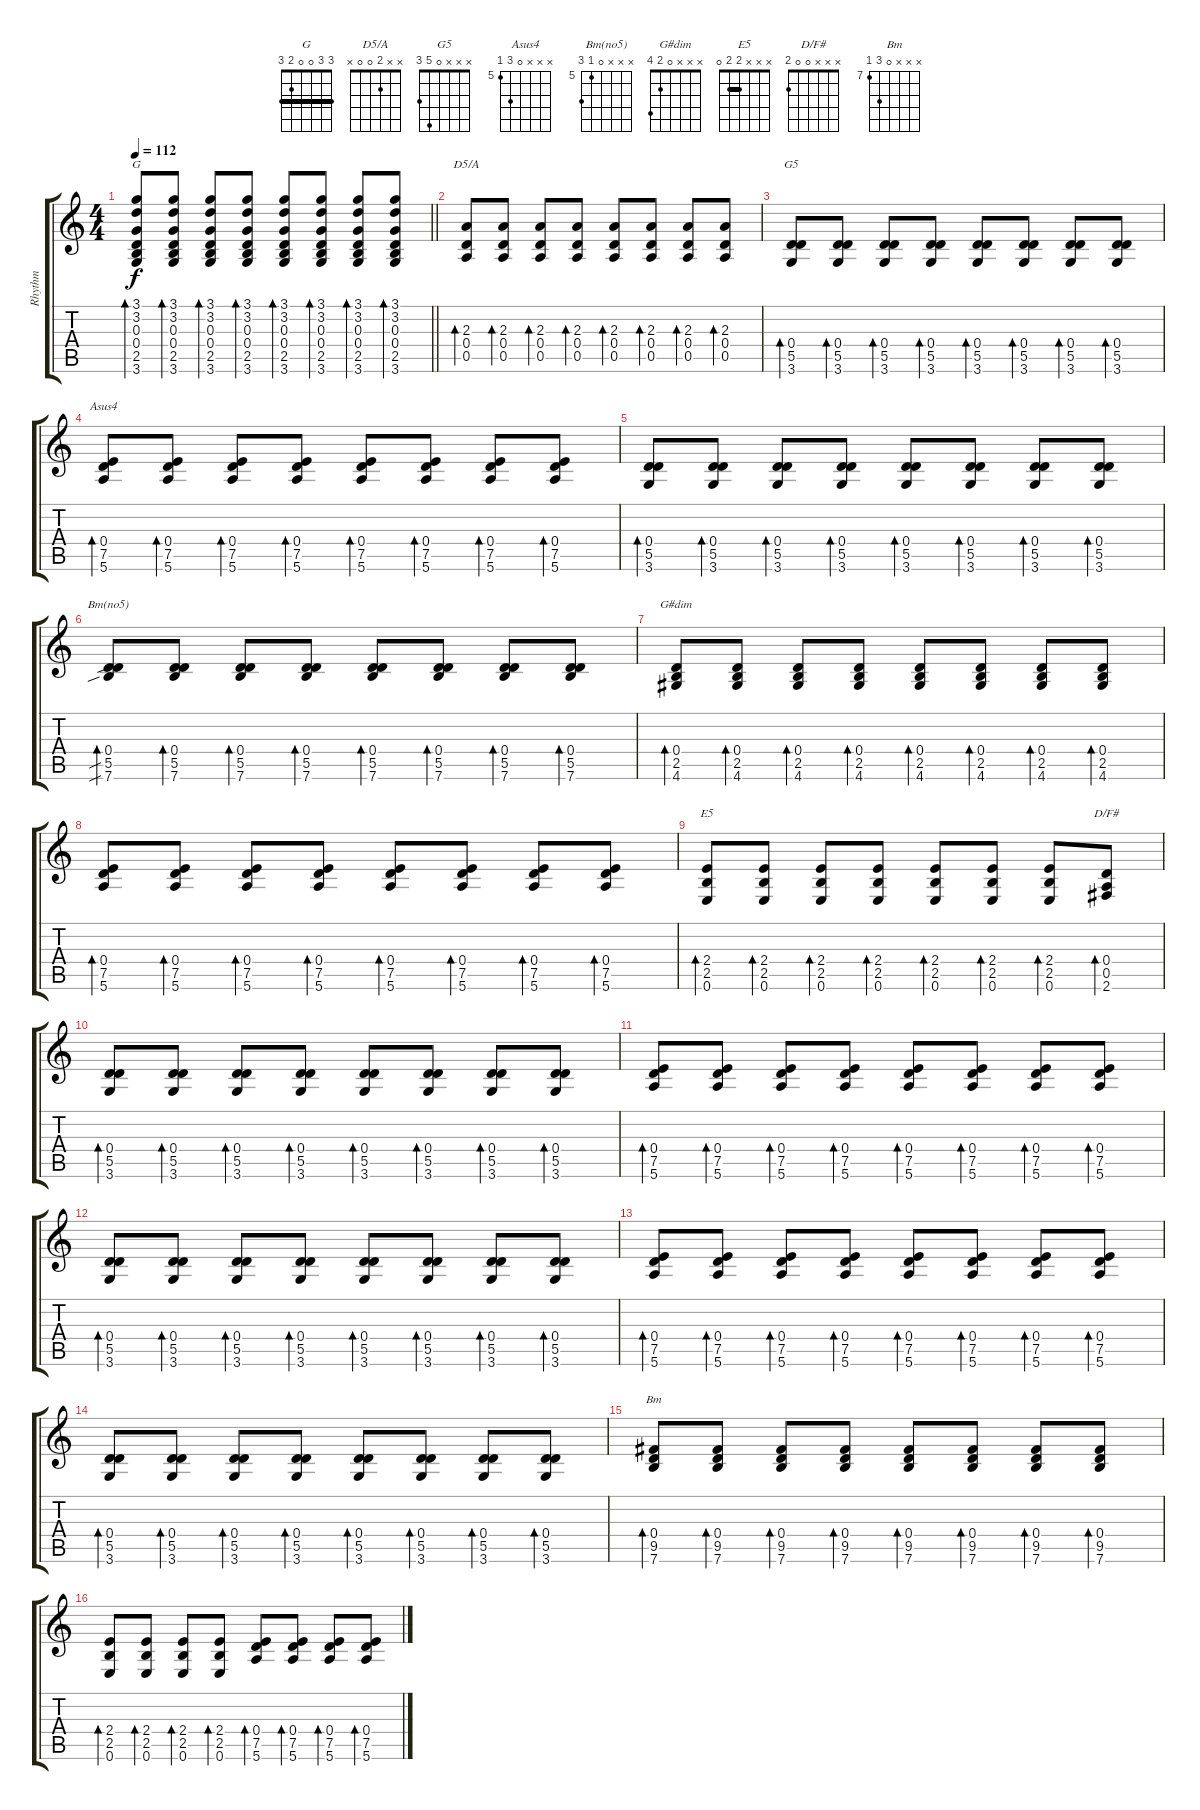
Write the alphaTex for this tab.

\track ("Rhythm " "Rhythm ") {instrument acousticguitarsteel}
\staff {score tabs}
\tuning (E4 B3 G3 D3 A2 E2) {hide}
\chord ("G" 3 3 0 0 2 3) {barre 3}
\chord ("D5/A" x x 2 0 0 x)
\chord ("G5" x x x 0 5 3)
\chord ("Asus4" x x x 0 7 5) {firstfret 5}
\chord ("Bm(no5)" x x x 0 5 7) {firstfret 5}
\chord ("G#dim" x x x 0 2 4)
\chord ("E5" x x x 2 2 0) {barre 2}
\chord ("D/F#" x x x 0 0 2)
\chord ("Bm" x x x 0 9 7) {firstfret 7}
\ts (4 4)
\tempo 112
\clef g2
\barLineRight lightlight
\ks c
(3.1 3.2 0.3 0.4 2.5 3.6).8{bd 30 ch "G" dy f} (3.1 3.2 0.3 0.4 2.5 3.6).8{bd 30} (3.1 3.2 0.3 0.4 2.5 3.6).8{bd 30} (3.1 3.2 0.3 0.4 2.5 3.6).8{bd 30} (3.1 3.2 0.3 0.4 2.5 3.6).8{bd 30} (3.1 3.2 0.3 0.4 2.5 3.6).8{bd 30} (3.1 3.2 0.3 0.4 2.5 3.6).8{bd 30} (3.1 3.2 0.3 0.4 2.5 3.6).8{bd 30} |
(2.3 0.4 0.5).8{bd 30 ch "D5/A"} (2.3 0.4 0.5).8{bd 30} (2.3 0.4 0.5).8{bd 30} (2.3 0.4 0.5).8{bd 30} (2.3 0.4 0.5).8{bd 30} (2.3 0.4 0.5).8{bd 30} (2.3 0.4 0.5).8{bd 30} (2.3 0.4 0.5).8{bd 30} |
(0.4 5.5 3.6).8{bd 30 ch "G5"} (0.4 5.5 3.6).8{bd 30} (0.4 5.5 3.6).8{bd 30} (0.4 5.5 3.6).8{bd 30} (0.4 5.5 3.6).8{bd 30} (0.4 5.5 3.6).8{bd 30} (0.4 5.5 3.6).8{bd 30} (0.4 5.5 3.6).8{bd 30} |
(0.4 7.5 5.6).8{bd 30 ch "Asus4"} (0.4 7.5 5.6).8{bd 30} (0.4 7.5 5.6).8{bd 30} (0.4 7.5 5.6).8{bd 30} (0.4 7.5 5.6).8{bd 30} (0.4 7.5 5.6).8{bd 30} (0.4 7.5 5.6).8{bd 30} (0.4 7.5 5.6).8{bd 30} |
(0.4 5.5 3.6).8{bd 30} (0.4 5.5 3.6).8{bd 30} (0.4 5.5 3.6).8{bd 30} (0.4 5.5 3.6).8{bd 30} (0.4 5.5 3.6).8{bd 30} (0.4 5.5 3.6).8{bd 30} (0.4 5.5 3.6).8{bd 30} (0.4 5.5 3.6).8{bd 30} |
(0.4 5.5{sib} 7.6{sib}).8{bd 30 ch "Bm(no5)"} (0.4 5.5 7.6).8{bd 30} (0.4 5.5 7.6).8{bd 30} (0.4 5.5 7.6).8{bd 30} (0.4 5.5 7.6).8{bd 30} (0.4 5.5 7.6).8{bd 30} (0.4 5.5 7.6).8{bd 30} (0.4 5.5 7.6).8{bd 30} |
(0.4 2.5 4.6).8{bd 30 ch "G#dim"} (0.4 2.5 4.6).8{bd 30} (0.4 2.5 4.6).8{bd 30} (0.4 2.5 4.6).8{bd 30} (0.4 2.5 4.6).8{bd 30} (0.4 2.5 4.6).8{bd 30} (0.4 2.5 4.6).8{bd 30} (0.4 2.5 4.6).8{bd 30} |
(0.4 7.5 5.6).8{bd 30} (0.4 7.5 5.6).8{bd 30} (0.4 7.5 5.6).8{bd 30} (0.4 7.5 5.6).8{bd 30} (0.4 7.5 5.6).8{bd 30} (0.4 7.5 5.6).8{bd 30} (0.4 7.5 5.6).8{bd 30} (0.4 7.5 5.6).8{bd 30} |
(2.4 2.5 0.6).8{bd 30 ch "E5"} (2.4 2.5 0.6).8{bd 30} (2.4 2.5 0.6).8{bd 30} (2.4 2.5 0.6).8{bd 30} (2.4 2.5 0.6).8{bd 30} (2.4 2.5 0.6).8{bd 30} (2.4 2.5 0.6).8{bd 30} (0.4 0.5 2.6).8{bd 30 ch "D/F#"} |
(0.4 5.5 3.6).8{bd 30} (0.4 5.5 3.6).8{bd 30} (0.4 5.5 3.6).8{bd 30} (0.4 5.5 3.6).8{bd 30} (0.4 5.5 3.6).8{bd 30} (0.4 5.5 3.6).8{bd 30} (0.4 5.5 3.6).8{bd 30} (0.4 5.5 3.6).8{bd 30} |
(0.4 7.5 5.6).8{bd 30} (0.4 7.5 5.6).8{bd 30} (0.4 7.5 5.6).8{bd 30} (0.4 7.5 5.6).8{bd 30} (0.4 7.5 5.6).8{bd 30} (0.4 7.5 5.6).8{bd 30} (0.4 7.5 5.6).8{bd 30} (0.4 7.5 5.6).8{bd 30} |
(0.4 5.5 3.6).8{bd 30} (0.4 5.5 3.6).8{bd 30} (0.4 5.5 3.6).8{bd 30} (0.4 5.5 3.6).8{bd 30} (0.4 5.5 3.6).8{bd 30} (0.4 5.5 3.6).8{bd 30} (0.4 5.5 3.6).8{bd 30} (0.4 5.5 3.6).8{bd 30} |
(0.4 7.5 5.6).8{bd 30} (0.4 7.5 5.6).8{bd 30} (0.4 7.5 5.6).8{bd 30} (0.4 7.5 5.6).8{bd 30} (0.4 7.5 5.6).8{bd 30} (0.4 7.5 5.6).8{bd 30} (0.4 7.5 5.6).8{bd 30} (0.4 7.5 5.6).8{bd 30} |
(0.4 5.5 3.6).8{bd 30} (0.4 5.5 3.6).8{bd 30} (0.4 5.5 3.6).8{bd 30} (0.4 5.5 3.6).8{bd 30} (0.4 5.5 3.6).8{bd 30} (0.4 5.5 3.6).8{bd 30} (0.4 5.5 3.6).8{bd 30} (0.4 5.5 3.6).8{bd 30} |
(0.4 9.5 7.6).8{bd 30 ch "Bm"} (0.4 9.5 7.6).8{bd 30} (0.4 9.5 7.6).8{bd 30} (0.4 9.5 7.6).8{bd 30} (0.4 9.5 7.6).8{bd 30} (0.4 9.5 7.6).8{bd 30} (0.4 9.5 7.6).8{bd 30} (0.4 9.5 7.6).8{bd 30} |
(2.4 2.5 0.6).8{bd 30} (2.4 2.5 0.6).8{bd 30} (2.4 2.5 0.6).8{bd 30} (2.4 2.5 0.6).8{bd 30} (0.4 7.5 5.6).8{bd 30} (0.4 7.5 5.6).8{bd 30} (0.4 7.5 5.6).8{bd 30} (0.4 7.5 5.6).8{bd 30}
